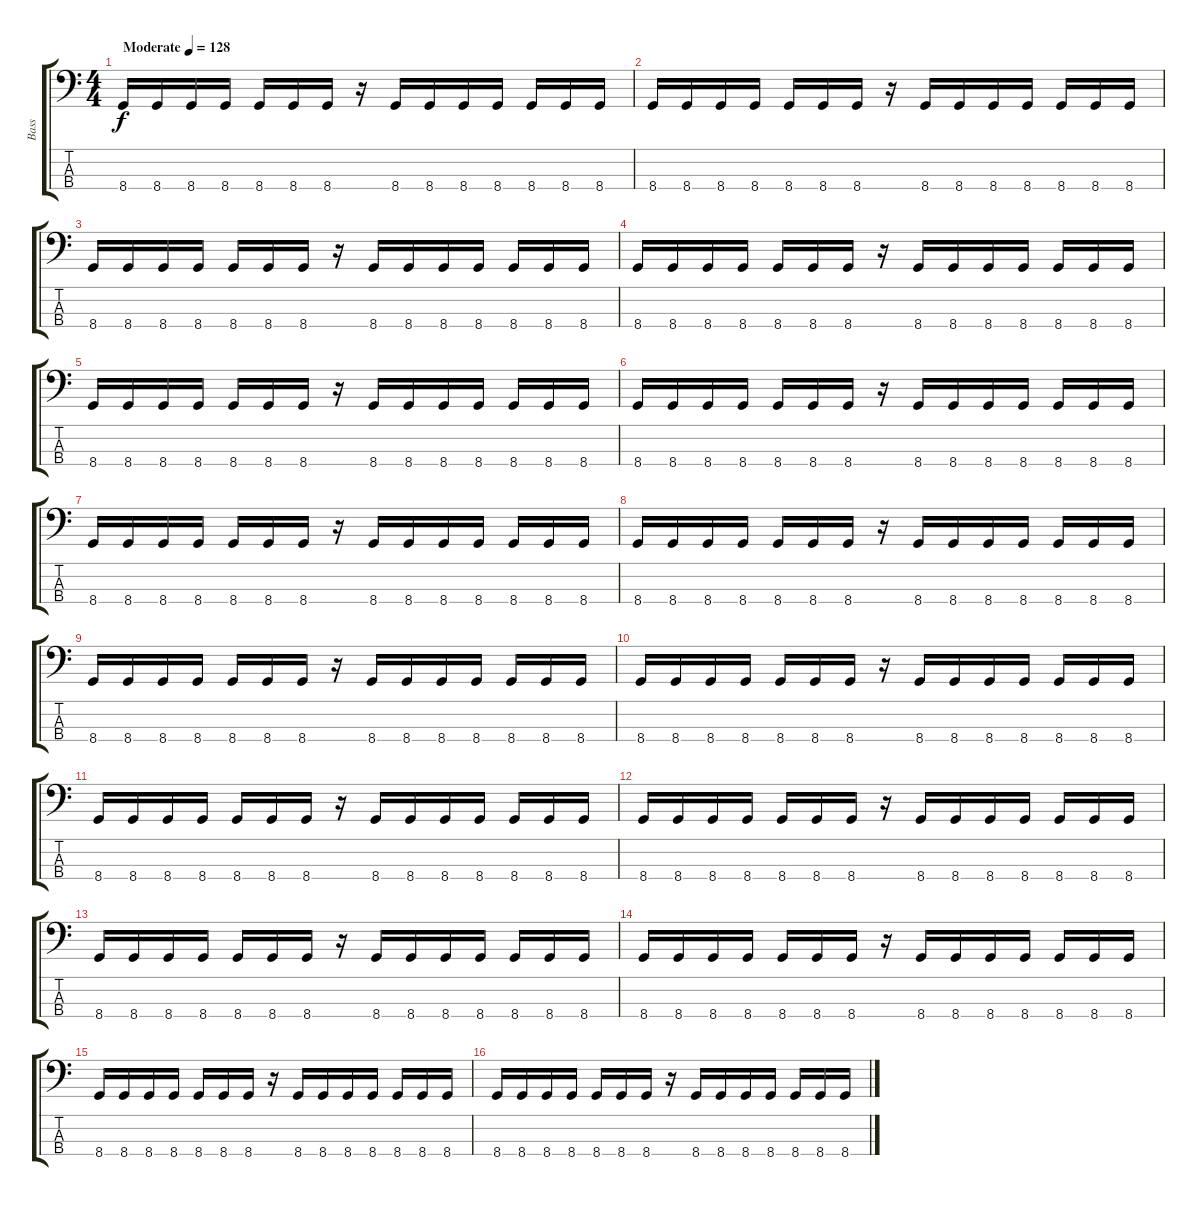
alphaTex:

\track ("Bass" "Bass") {instrument electricbassfinger}
\staff {score tabs}
\tuning (E2 B1 Gb1 B0) {hide}
\ts (4 4)
\tempo (128 "Moderate")
\clef f4
\ks c
8.4.16{dy f instrument electricbassfinger} 8.4.16 8.4.16 8.4.16 8.4.16 8.4.16 8.4.16 r.16 8.4.16 8.4.16 8.4.16 8.4.16 8.4.16 8.4.16 8.4.16 |
8.4.16 8.4.16 8.4.16 8.4.16 8.4.16 8.4.16 8.4.16 r.16 8.4.16 8.4.16 8.4.16 8.4.16 8.4.16 8.4.16 8.4.16 |
8.4.16 8.4.16 8.4.16 8.4.16 8.4.16 8.4.16 8.4.16 r.16 8.4.16 8.4.16 8.4.16 8.4.16 8.4.16 8.4.16 8.4.16 |
8.4.16 8.4.16 8.4.16 8.4.16 8.4.16 8.4.16 8.4.16 r.16 8.4.16 8.4.16 8.4.16 8.4.16 8.4.16 8.4.16 8.4.16 |
8.4.16 8.4.16 8.4.16 8.4.16 8.4.16 8.4.16 8.4.16 r.16 8.4.16 8.4.16 8.4.16 8.4.16 8.4.16 8.4.16 8.4.16 |
8.4.16 8.4.16 8.4.16 8.4.16 8.4.16 8.4.16 8.4.16 r.16 8.4.16 8.4.16 8.4.16 8.4.16 8.4.16 8.4.16 8.4.16 |
8.4.16 8.4.16 8.4.16 8.4.16 8.4.16 8.4.16 8.4.16 r.16 8.4.16 8.4.16 8.4.16 8.4.16 8.4.16 8.4.16 8.4.16 |
8.4.16 8.4.16 8.4.16 8.4.16 8.4.16 8.4.16 8.4.16 r.16 8.4.16 8.4.16 8.4.16 8.4.16 8.4.16 8.4.16 8.4.16 |
8.4.16 8.4.16 8.4.16 8.4.16 8.4.16 8.4.16 8.4.16 r.16 8.4.16 8.4.16 8.4.16 8.4.16 8.4.16 8.4.16 8.4.16 |
8.4.16 8.4.16 8.4.16 8.4.16 8.4.16 8.4.16 8.4.16 r.16 8.4.16 8.4.16 8.4.16 8.4.16 8.4.16 8.4.16 8.4.16 |
8.4.16 8.4.16 8.4.16 8.4.16 8.4.16 8.4.16 8.4.16 r.16 8.4.16 8.4.16 8.4.16 8.4.16 8.4.16 8.4.16 8.4.16 |
8.4.16 8.4.16 8.4.16 8.4.16 8.4.16 8.4.16 8.4.16 r.16 8.4.16 8.4.16 8.4.16 8.4.16 8.4.16 8.4.16 8.4.16 |
8.4.16 8.4.16 8.4.16 8.4.16 8.4.16 8.4.16 8.4.16 r.16 8.4.16 8.4.16 8.4.16 8.4.16 8.4.16 8.4.16 8.4.16 |
8.4.16 8.4.16 8.4.16 8.4.16 8.4.16 8.4.16 8.4.16 r.16 8.4.16 8.4.16 8.4.16 8.4.16 8.4.16 8.4.16 8.4.16 |
8.4.16 8.4.16 8.4.16 8.4.16 8.4.16 8.4.16 8.4.16 r.16 8.4.16 8.4.16 8.4.16 8.4.16 8.4.16 8.4.16 8.4.16 |
8.4.16 8.4.16 8.4.16 8.4.16 8.4.16 8.4.16 8.4.16 r.16 8.4.16 8.4.16 8.4.16 8.4.16 8.4.16 8.4.16 8.4.16
